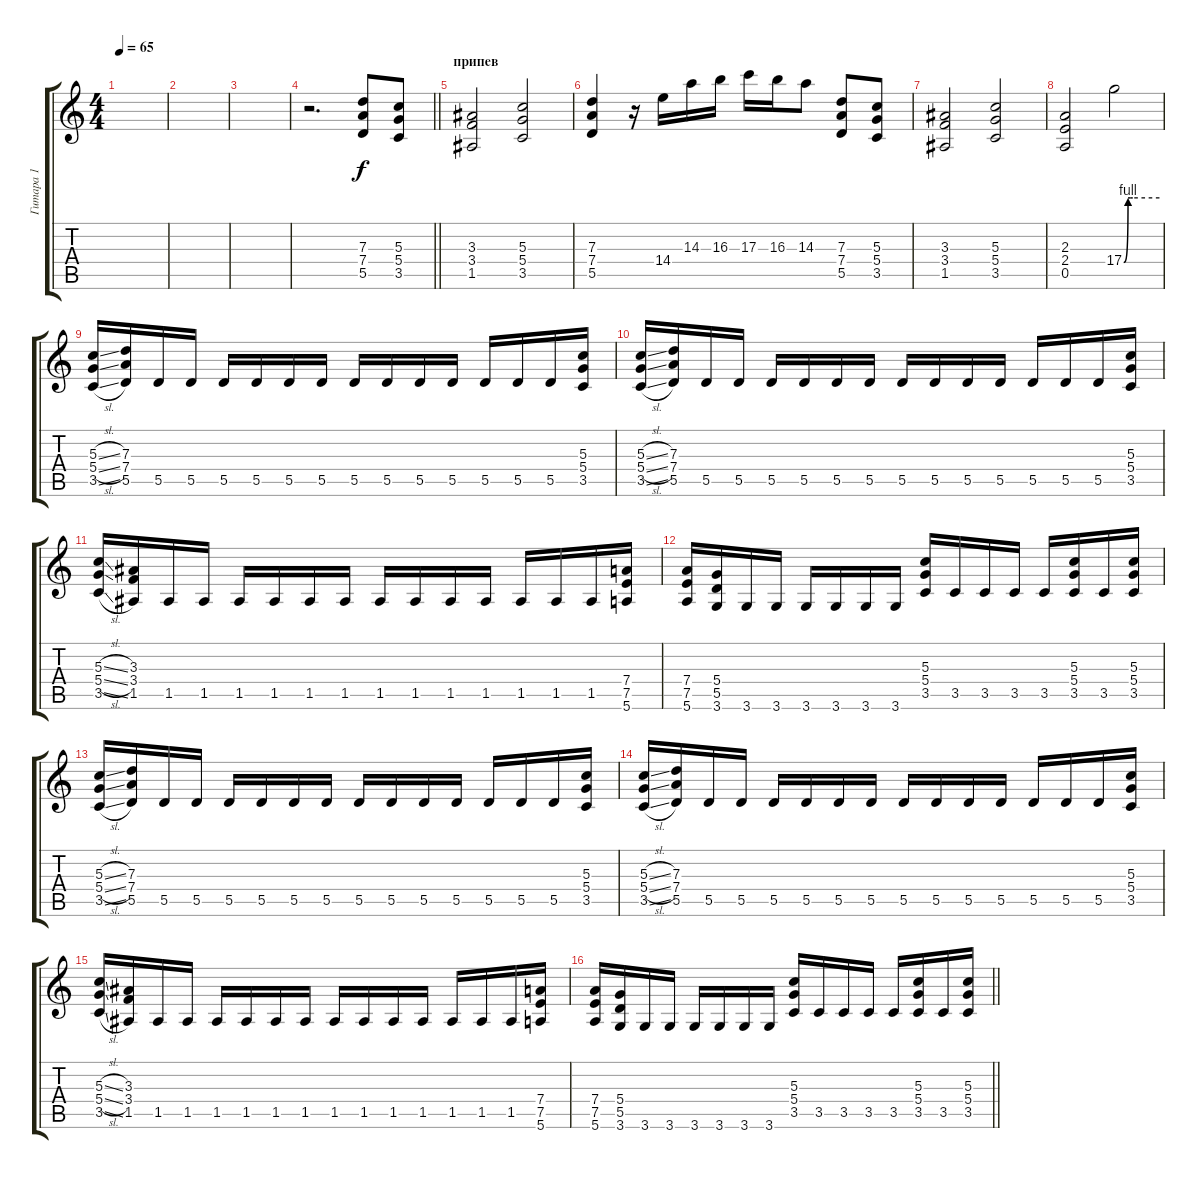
\track ("Гитара 1" "Гитара 1") {instrument overdrivenguitar}
\staff {score tabs}
\tuning (E4 B3 G3 D3 A2 E2) {hide}
\ts (4 4)
\tempo 65
\clef g2
\ks c
|
|
|
\barLineRight lightlight
r.2{d} (7.3 7.4 5.5).8 (5.3 5.4 3.5).8 |
\section ("" "припев")
(3.3 3.4 1.5).2 (5.3 5.4 3.5).2 |
(7.3 7.4 5.5).4 r.16 14.4.16 14.3.16 16.3.16 17.3.16 16.3.16 14.3.8 (7.3 7.4 5.5).8 (5.3 5.4 3.5).8 |
(3.3 3.4 1.5).2 (5.3 5.4 3.5).2 |
(2.3 2.4 0.5).2 17.4{be (custom 0 0 7 4 11 4 15 4 60 4)}.2 |
(5.3{sl} 5.4{sl} 3.5{sl}).16 (7.3 7.4 5.5).16 5.5.16 5.5.16 5.5.16 5.5.16 5.5.16 5.5.16 5.5.16 5.5.16 5.5.16 5.5.16 5.5.16 5.5.16 5.5.16 (5.3 5.4 3.5).16 |
(5.3{sl} 5.4{sl} 3.5{sl}).16 (7.3 7.4 5.5).16 5.5.16 5.5.16 5.5.16 5.5.16 5.5.16 5.5.16 5.5.16 5.5.16 5.5.16 5.5.16 5.5.16 5.5.16 5.5.16 (5.3 5.4 3.5).16 |
(5.3{sl} 5.4{sl} 3.5{sl}).16 (3.3 3.4 1.5).16 1.5.16 1.5.16 1.5.16 1.5.16 1.5.16 1.5.16 1.5.16 1.5.16 1.5.16 1.5.16 1.5.16 1.5.16 1.5.16 (7.4 7.5 5.6).16 |
(7.4 7.5 5.6).16 (5.4 5.5 3.6).16 3.6.16 3.6.16 3.6.16 3.6.16 3.6.16 3.6.16 (5.3 5.4 3.5).16 3.5.16 3.5.16 3.5.16 3.5.16 (5.3 5.4 3.5).16 3.5.16 (5.3 5.4 3.5).16 |
(5.3{sl} 5.4{sl} 3.5{sl}).16 (7.3 7.4 5.5).16 5.5.16 5.5.16 5.5.16 5.5.16 5.5.16 5.5.16 5.5.16 5.5.16 5.5.16 5.5.16 5.5.16 5.5.16 5.5.16 (5.3 5.4 3.5).16 |
(5.3{sl} 5.4{sl} 3.5{sl}).16 (7.3 7.4 5.5).16 5.5.16 5.5.16 5.5.16 5.5.16 5.5.16 5.5.16 5.5.16 5.5.16 5.5.16 5.5.16 5.5.16 5.5.16 5.5.16 (5.3 5.4 3.5).16 |
(5.3{sl} 5.4{sl} 3.5{sl}).16 (3.3 3.4 1.5).16 1.5.16 1.5.16 1.5.16 1.5.16 1.5.16 1.5.16 1.5.16 1.5.16 1.5.16 1.5.16 1.5.16 1.5.16 1.5.16 (7.4 7.5 5.6).16 |
\barLineRight lightlight
(7.4 7.5 5.6).16 (5.4 5.5 3.6).16 3.6.16 3.6.16 3.6.16 3.6.16 3.6.16 3.6.16 (5.3 5.4 3.5).16 3.5.16 3.5.16 3.5.16 3.5.16 (5.3 5.4 3.5).16 3.5.16 (5.3 5.4 3.5).16
